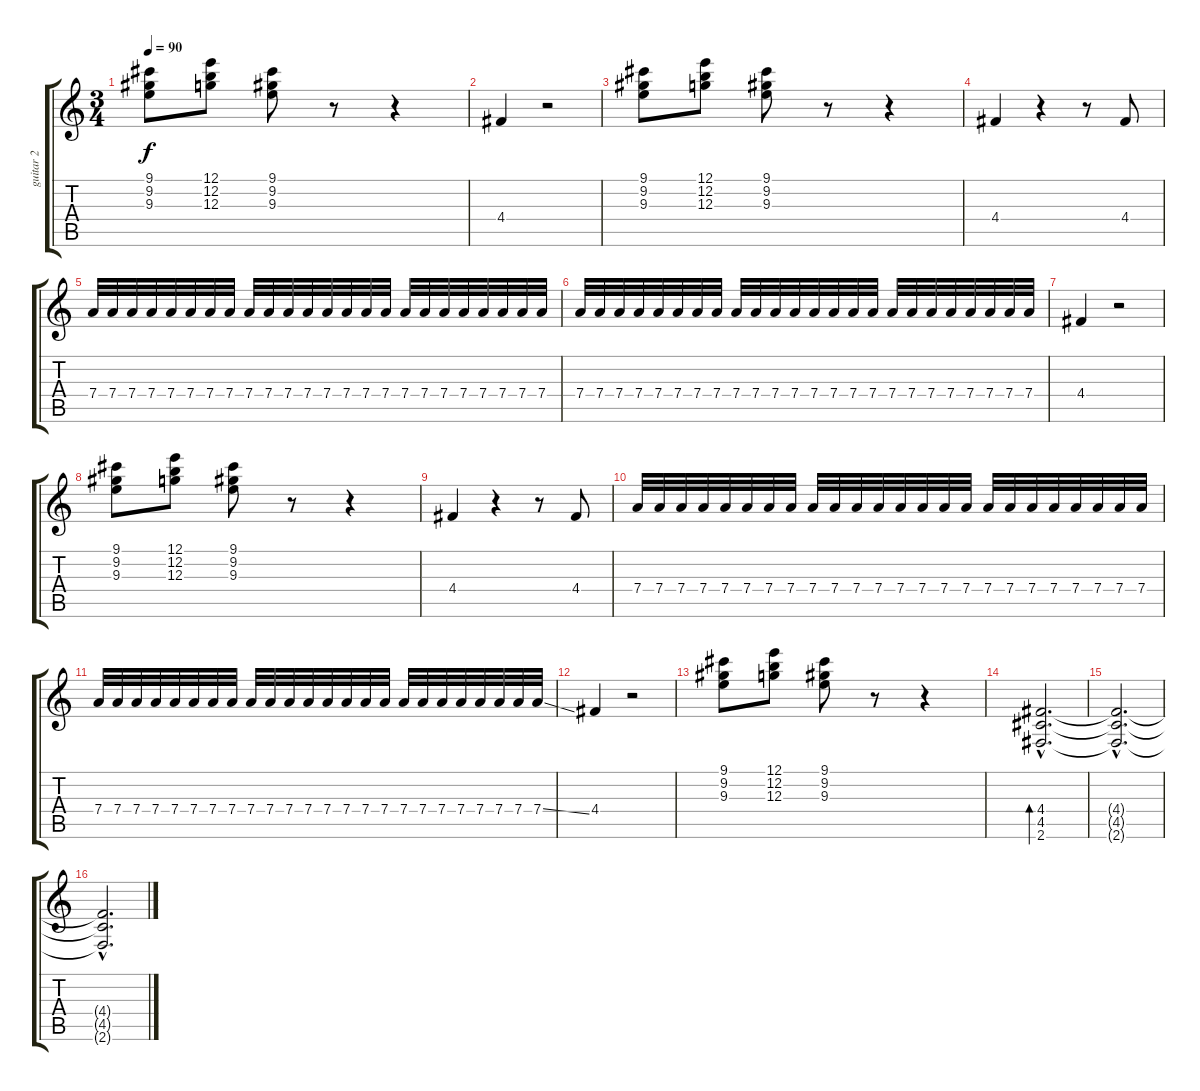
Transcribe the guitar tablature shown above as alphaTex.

\track ("guitar 2 " "guitar 2 ") {instrument distortionguitar}
\staff {score tabs}
\tuning (E4 B3 G3 D3 A2 E2) {hide}
\ts (3 4)
\tempo 90
\clef g2
\ks c
(9.1 9.2 9.3).8{dy f} (12.1 12.2 12.3).8 (9.1 9.2 9.3).8 r.8 r.4 |
4.4.4 r.2 |
(9.1 9.2 9.3).8 (12.1 12.2 12.3).8 (9.1 9.2 9.3).8 r.8 r.4 |
4.4.4 r.4 r.8 4.4.8 |
7.4.32 7.4.32 7.4.32 7.4.32 7.4.32 7.4.32 7.4.32 7.4.32 7.4.32 7.4.32 7.4.32 7.4.32 7.4.32 7.4.32 7.4.32 7.4.32 7.4.32 7.4.32 7.4.32 7.4.32 7.4.32 7.4.32 7.4.32 7.4.32 |
7.4.32 7.4.32 7.4.32 7.4.32 7.4.32 7.4.32 7.4.32 7.4.32 7.4.32 7.4.32 7.4.32 7.4.32 7.4.32 7.4.32 7.4.32 7.4.32 7.4.32 7.4.32 7.4.32 7.4.32 7.4.32 7.4.32 7.4.32 7.4.32 |
4.4.4 r.2 |
(9.1 9.2 9.3).8 (12.1 12.2 12.3).8 (9.1 9.2 9.3).8 r.8 r.4 |
4.4.4 r.4 r.8 4.4.8 |
7.4.32 7.4.32 7.4.32 7.4.32 7.4.32 7.4.32 7.4.32 7.4.32 7.4.32 7.4.32 7.4.32 7.4.32 7.4.32 7.4.32 7.4.32 7.4.32 7.4.32 7.4.32 7.4.32 7.4.32 7.4.32 7.4.32 7.4.32 7.4.32 |
7.4.32 7.4.32 7.4.32 7.4.32 7.4.32 7.4.32 7.4.32 7.4.32 7.4.32 7.4.32 7.4.32 7.4.32 7.4.32 7.4.32 7.4.32 7.4.32 7.4.32 7.4.32 7.4.32 7.4.32 7.4.32 7.4.32 7.4.32 7.4{ss}.32 |
4.4.4 r.2 |
(9.1 9.2 9.3).8 (12.1 12.2 12.3).8 (9.1 9.2 9.3).8 r.8 r.4 |
(4.4{hac} 4.5{hac} 2.6{hac}).2{d bd 60} |
(4.4{hac t} 4.5{hac t} 2.6{hac t}).2{d} |
(4.4{hac t} 4.5{hac t} 2.6{hac t}).2{d}
